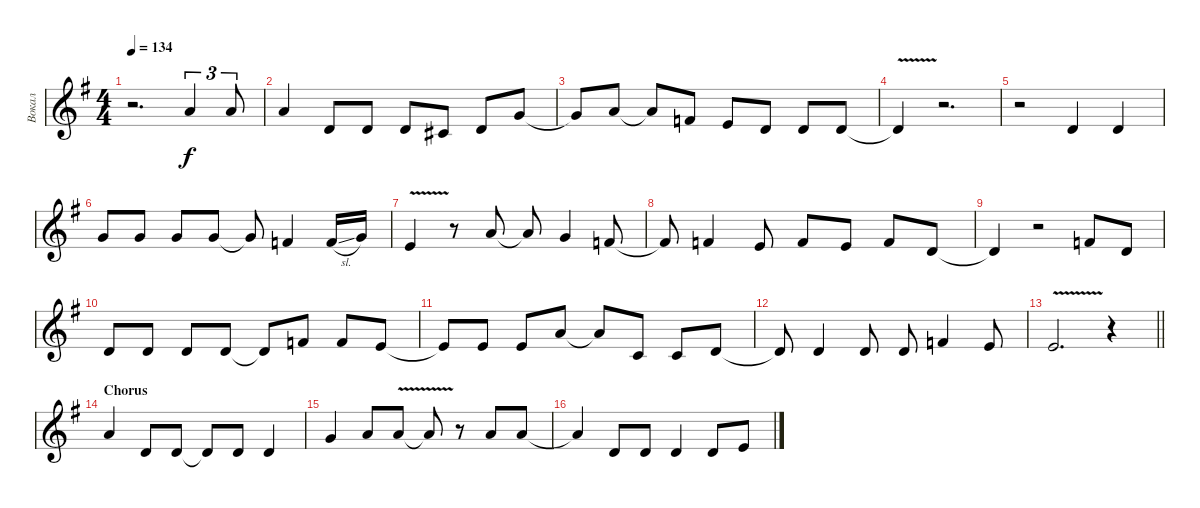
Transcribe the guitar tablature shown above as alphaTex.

\track ("Вокал" "Вокал") {instrument trumpet}
\staff {score}
\tuning (E4 B3 G3 D3 A2 E2) {hide}
\ts (4 4)
\tempo 134
\clef g2
\ks eminor
r.2{d dy f} 5.1.4{tu (3 2)} 5.1.8{tu (3 2)} |
5.1.4 3.2.8 3.2.8 3.2.8 2.2.8 3.2.8 3.1.8 |
3.1{t}.8 5.1.8 5.1{t}.8 6.2.8 5.2.8 3.2.8 3.2.8 3.2.8 |
3.2{v t}.4 r.2{d} |
r.2 3.2.4 3.2.4 |
3.1.8 3.1.8 3.1.8 3.1.8 3.1{t}.8 1.1.4 1.1{sl}.16 3.1.16 |
0.1{v}.4 r.8 5.1.8 5.1{t}.8 3.1.4 1.1.8 |
1.1{t}.8 1.1.4 0.1.8 1.1.8 0.1.8 1.1.8 3.2.8 |
3.2{t}.4 r.2 1.1.8 3.2.8 |
3.2.8 3.2.8 3.2.8 3.2.8 3.2{t}.8 6.2.8 6.2.8 5.2.8 |
5.2{t}.8 5.2.8 5.2.8 5.1.8 5.1{t}.8 1.2.8 1.2.8 3.2.8 |
3.2{t}.8 3.2.4 3.2.8 3.2.8 6.2.4 5.2.8 |
\barLineRight lightlight
5.2{v}.2{d} r.4 |
\section ("" "Chorus")
5.1.4 3.2.8 3.2.8 3.2{t}.8 3.2.8 3.2.4 |
3.1.4 5.1.8 5.1{v}.8 5.1{t}.8 r.8 5.1.8 5.1.8 |
5.1{t}.4 3.2.8 3.2.8 3.2.4 3.2.8 5.2.8
